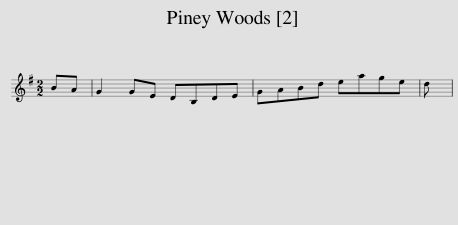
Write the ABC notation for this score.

X:1
L:1/8
M:2/2
I:linebreak $
K:G
V:1 treble
V:1
 BA | G2 GE DB,DE | GABd eage | d | %4
